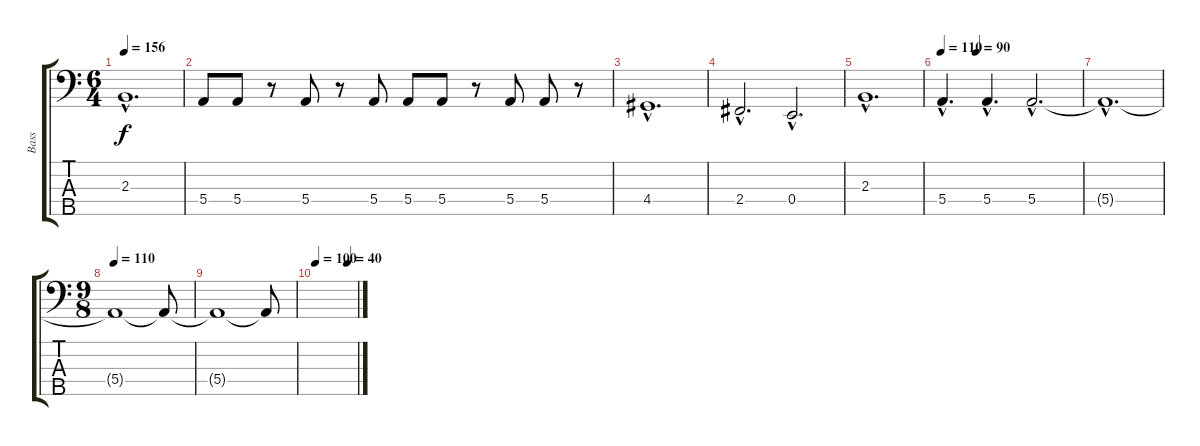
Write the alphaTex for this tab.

\track ("Bass" "Bass") {instrument electricbassfinger}
\staff {score tabs}
\tuning (G2 D2 A1 E1 B0) {hide}
\ts (6 4)
\tempo 156
\clef f4
\ks c
2.3{hac}.1{d dy f} |
5.4.8 5.4.8 r.8 5.4.8 r.8 5.4.8 5.4.8 5.4.8 r.8 5.4.8 5.4.8 r.8 |
4.4{hac}.1{d} |
2.4{hac}.2{d} 0.4{hac}.2{d} |
2.3{hac}.1{d} |
\tempo 110
\tempo (90 0.25)
5.4{hac}.4{d} 5.4{hac}.4{d} 5.4{hac}.2{d} |
5.4{hac t}.1{d} |
\ts (9 8)
\tempo 110
5.4{t}.1 5.4{t}.8 |
5.4{t}.1 5.4{t}.8 |
\tempo 100
\tempo (40 0.7777777777777778)
